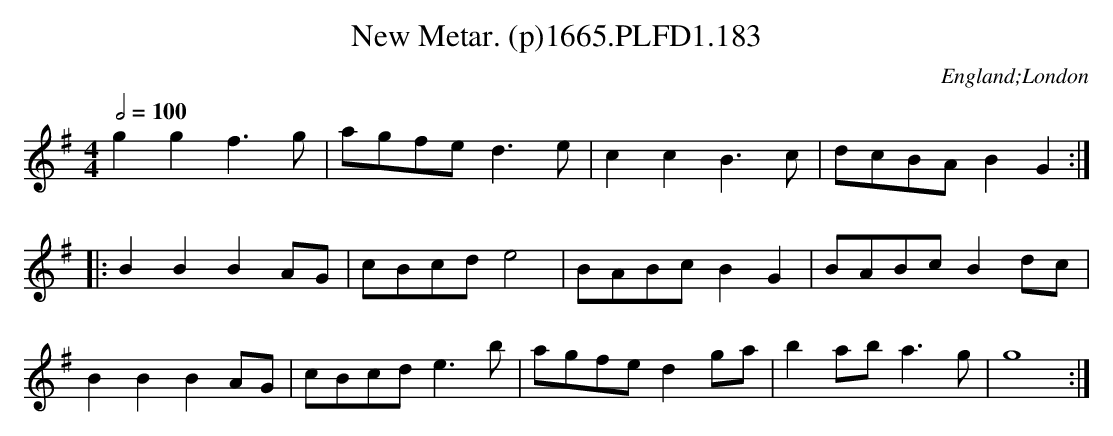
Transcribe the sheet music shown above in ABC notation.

X:1
T:New Metar. (p)1665.PLFD1.183
M:4/4
L:1/4
Q:1/2=100
O:England;London
K:G
ggf>g|a/g/f/e/d>e|ccB>c|d/c/B/A/BG:|
|:BBBA/G/|c/B/c/d/e2|B/A/B/c/BG|B/A/B/c/Bd/c/|
BBBA/G/|c/B/c/d/e>b|a/g/f/e/dg/a/|ba/b/a>g|g4:|
